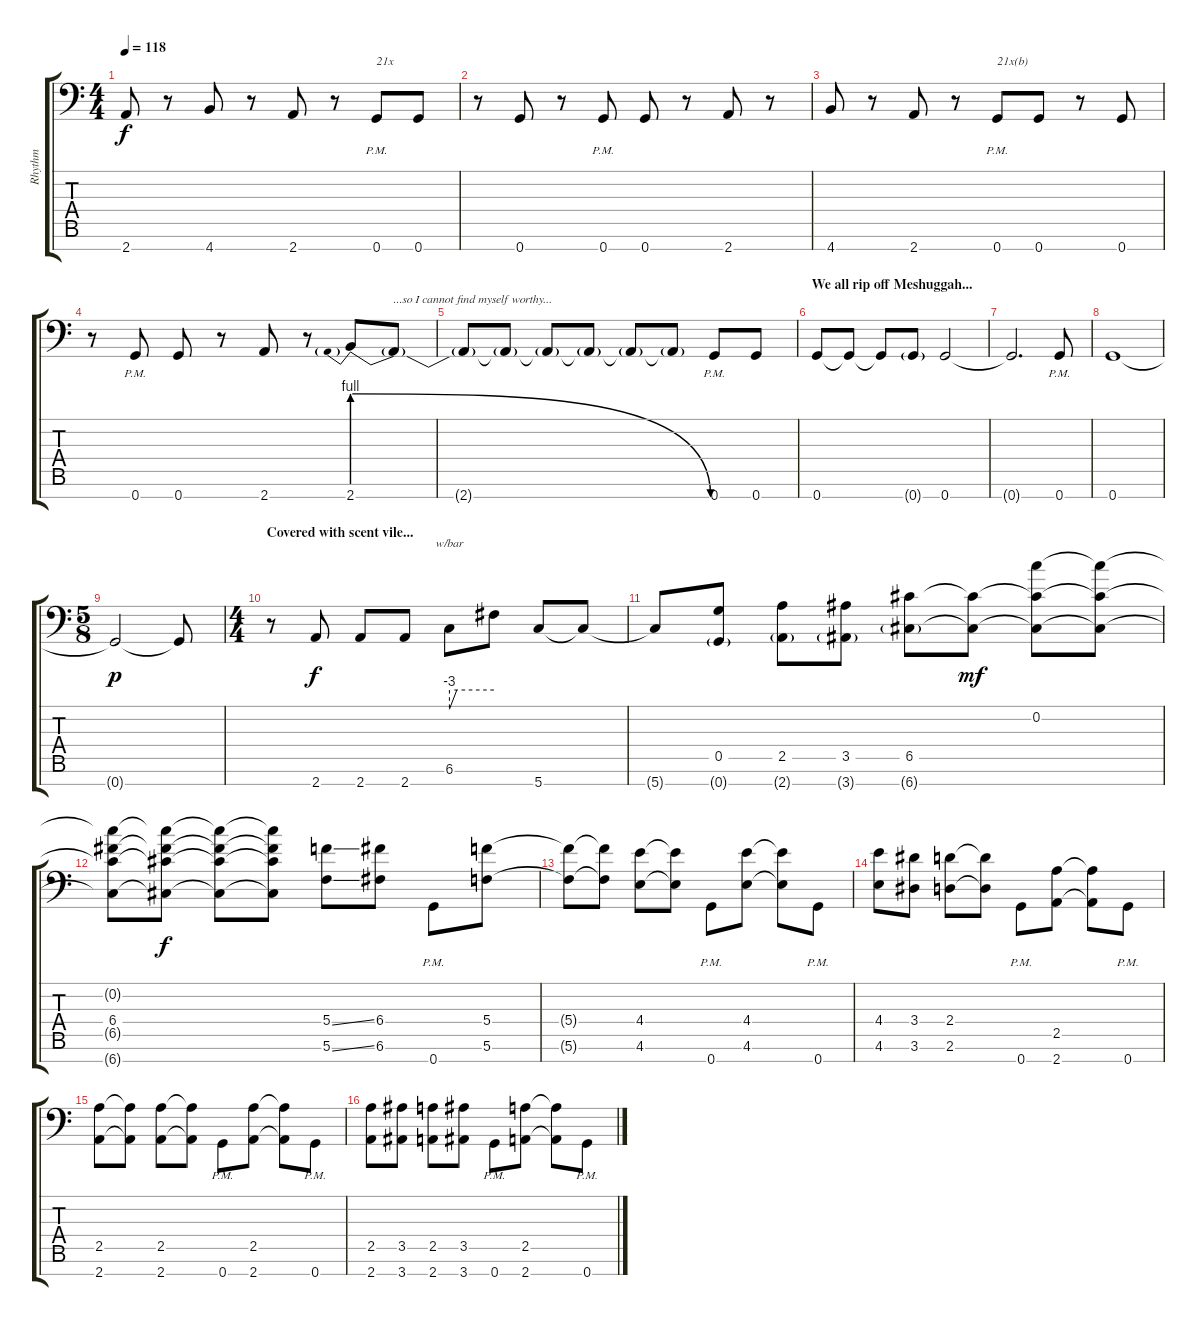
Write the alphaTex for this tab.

\track ("Rhythm" "Rhythm") {instrument distortionguitar}
\staff {score tabs}
\tuning (E4 C4 G3 C3 G2 C2 G1) {hide}
\ts (4 4)
\tempo 118
\clef f4
\ks c
2.7.8{dy f} r.8 4.7.8 r.8 2.7.8 r.8 0.7{pm}.8{txt "21x"} 0.7.8 |
r.8 0.7.8 r.8 0.7{pm}.8 0.7.8 r.8 2.7.8 r.8 |
4.7.8 r.8 2.7.8 r.8 0.7{pm}.8{txt "21x(b)"} 0.7.8 r.8 0.7.8 |
r.8 0.7{pm}.8 0.7.8 r.8 2.7.8 r.8 2.7{be (prebendrelease 0 4 60 0)}.8 2.7{t}.8{txt "...so I cannot find myself worthy..."} |
2.7{t}.8 2.7{t}.8 2.7{t}.8 2.7{t}.8 2.7{t}.8 2.7{t}.8 0.7{pm}.8 0.7.8 |
\section ("" "We all rip off Meshuggah...")
0.7.8 0.7{t}.8 0.7{t}.8 0.7{g}.8 0.7.2 |
0.7{t}.2{d} 0.7{pm}.8 |
0.7.1 |
\ts (5 8)
0.7{t}.2{dy p} 0.7{t}.8 |
\ts (4 4)
\section ("" "Covered with scent vile...")
r.8 2.7.8{dy f} 2.7.8 2.7.8 6.6.8{tbe (custom default 0 -12 10 0 60 0)} 6.6{t}.8 5.7.8 5.7{t}.8 |
5.7{t}.8 (0.5 0.7{g}).8 (2.5 2.7{g}).8 (3.5 3.7{g}).8 (6.5 6.7{g}).8 (6.5{t} 6.7{t}).8{dy mf} (0.2 6.5{t} 6.7{t}).8 (0.2{t} 6.5{t} 6.7{t}).8 |
(0.2{t} 6.4 6.5{t} 6.7{t}).8 (0.2{t} 6.4{t} 6.5{t} 6.7{t}).8{dy f} (0.2{t} 6.4{t} 6.5{t} 6.7{t}).8 (0.2{t} 6.4{t} 6.5{t} 6.7{t}).8 (5.4{ss} 5.6{ss}).8 (6.4 6.6).8 0.7{pm}.8 (5.4 5.6).8 |
(5.4{t} 5.6{t}).8 (5.4{t} 5.6{t}).8 (4.4 4.6).8 (4.4{t} 4.6{t}).8 0.7{pm}.8 (4.4 4.6).8 (4.4{t} 4.6{t}).8 0.7{pm}.8 |
(4.4 4.6).8 (3.4 3.6).8 (2.4 2.6).8 (2.4{t} 2.6{t}).8 0.7{pm}.8 (2.5 2.7).8 (2.5{t} 2.7{t}).8 0.7{pm}.8 |
(2.5 2.7).8 (2.5{t} 2.7{t}).8 (2.5 2.7).8 (2.5{t} 2.7{t}).8 0.7{pm}.8 (2.5 2.7).8 (2.5{t} 2.7{t}).8 0.7{pm}.8 |
(2.5 2.7).8 (3.5 3.7).8 (2.5 2.7).8 (3.5 3.7).8 0.7{pm}.8 (2.5 2.7).8 (2.5{t} 2.7{t}).8 0.7{pm}.8
